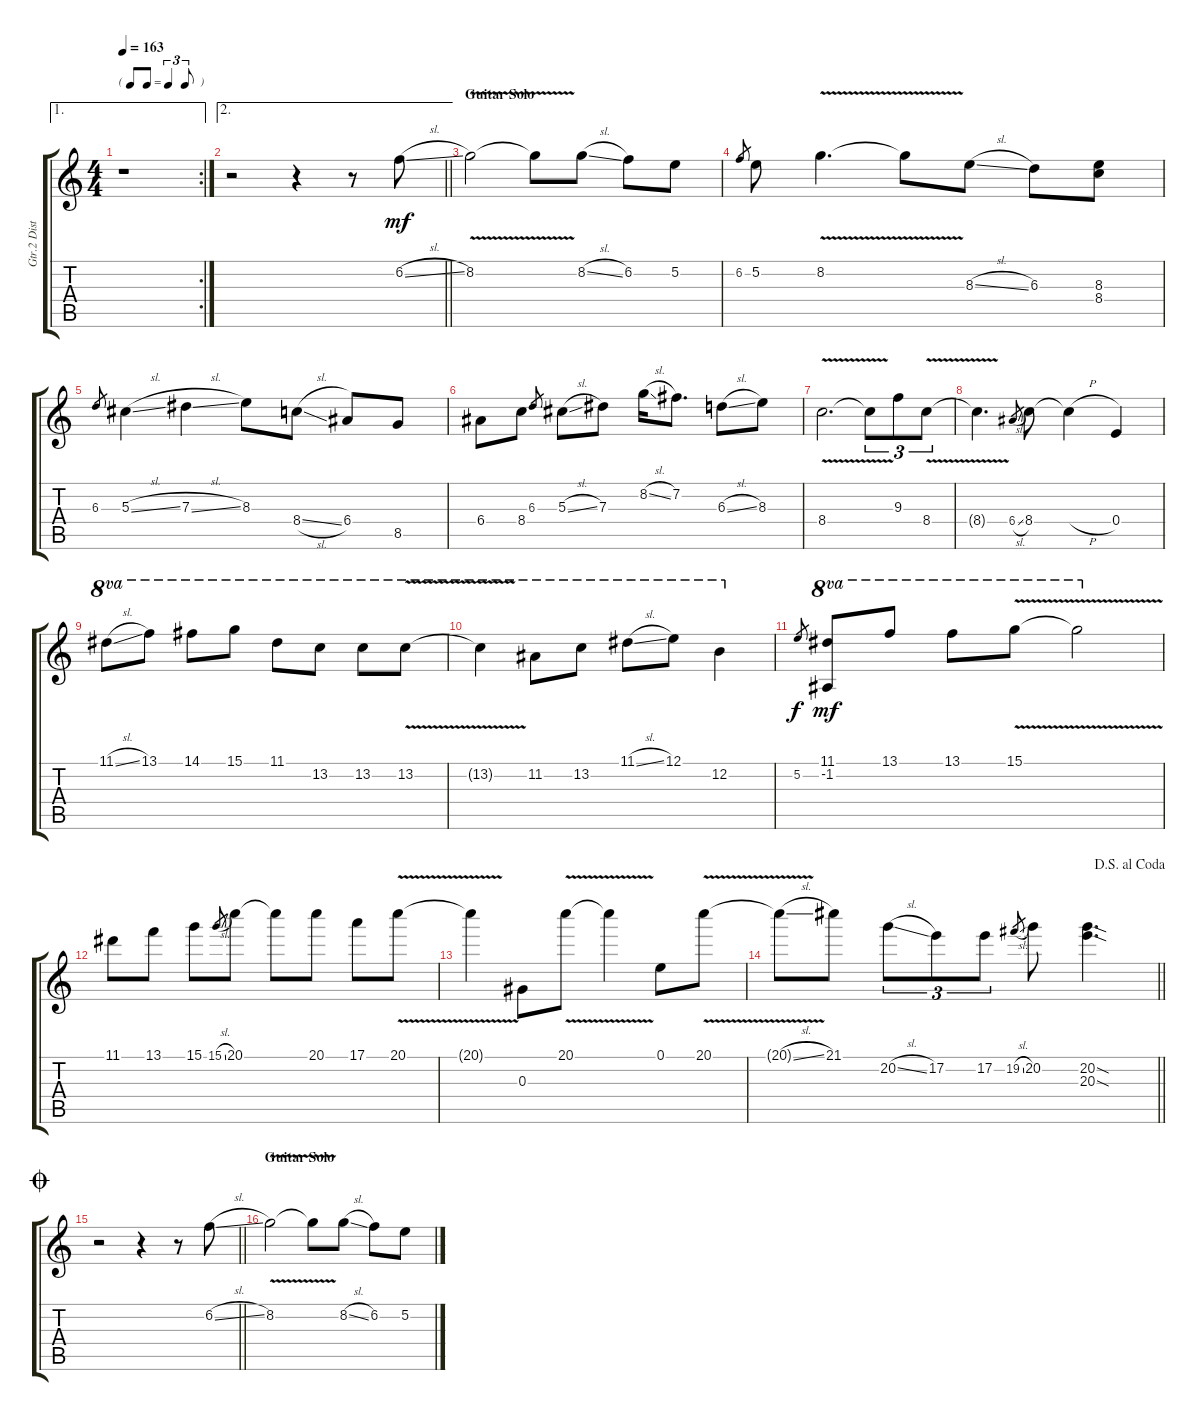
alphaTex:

\track ("Gtr.2 Dist Open E Tuning" "Gtr.2 Dist") {instrument distortionguitar}
\staff {score tabs}
\tuning (E4 B3 Ab3 E3 B2 E2) {hide}
\ae 1
\rc 2
\ts (4 4)
\tf triplet8th
\tempo 163
\clef g2
\ks c
r.1{dy mf} |
\ae 2
\barLineRight lightlight
r.2 r.4 r.8 6.2{sl}.8 |
\section ("" "Guitar Solo")
8.2{v}.2 8.2{v t}.8 8.2{sl}.8 6.2.8 5.2.8 |
6.2.8{gr} 5.2.8 8.2{v}.4{d} 8.2{v t}.8 8.3{sl}.8 6.3.8 (8.3 8.4).8 |
6.3.8{gr} 5.3{sl}.4 7.3{sl}.4 8.3.8 8.4{sl}.8 6.4.8 8.5.8 |
6.4.8 8.4.8 6.3.8{gr} 5.3{sl}.8 7.3.8 8.2{sl}.16 7.2.8{d} 6.3{sl}.8 8.3.8 |
8.4{v}.2{d} 8.4{v t}.8{tu (3 2)} 9.3.8{tu (3 2)} 8.4{v}.8{tu (3 2)} |
8.4{t}.4{d} 6.4{sl}.8{gr} 8.4.8 8.4{h t}.4 0.4.4 |
11.1{sl}.8{ot 8va} 13.1.8{ot 8va} 14.1.8{ot 8va} 15.1.8{ot 8va} 11.1.8{ot 8va} 13.2.8{ot 8va} 13.2.8{ot 8va} 13.2{v}.8{ot 8va} |
13.2{v t}.4{ot 8va} 11.2.8{ot 8va} 13.2.8{ot 8va} 11.1{sl}.8{ot 8va} 12.1.8{ot 8va} 12.2.4{ot 8va} |
5.2.8{gr dy f} (11.1 -1.2).8{ot 8va dy mf} 13.1.8{ot 8va} 13.1.8{ot 8va} 15.1{v}.8{ot 8va} 15.1{v t}.2{ot 8va} |
11.1.8 13.1.8 15.1.8 15.1{sl}.8{gr} 20.1.8 20.1{t}.8 20.1.8 17.1.8 20.1{v}.8 |
20.1{v t}.4 0.3.8 20.1{v}.8 20.1{v t}.4 0.1.8 20.1{v}.8 |
\jump dalsegnoalcoda
\barLineRight lightlight
20.1{sl t}.8 21.1.8 20.2{sl}.8{tu (3 2)} 17.2.8{tu (3 2)} 17.2.8{tu (3 2)} 19.2{sl}.8{gr} 20.2.8 (20.2{sod} 20.3{sod}).4{d} |
\jump coda
\barLineRight lightlight
r.2 r.4 r.8 6.2{sl}.8 |
\section ("" "Guitar Solo")
8.2{v}.2 8.2{v t}.8 8.2{sl}.8 6.2.8 5.2.8
